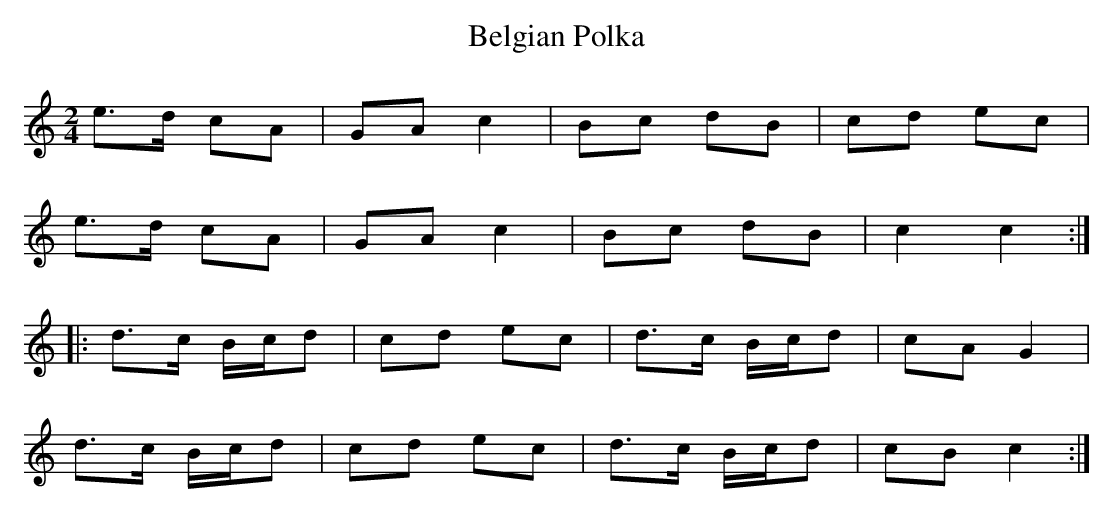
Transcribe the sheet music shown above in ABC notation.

X:1
T:Belgian Polka
M:2/4
L:1/8
K:C
e>d cA | GA c2 | Bc dB | cd ec |
e>d cA | GA c2 | Bc dB | c2 c2 ::
d>c B/c/d | cd ec | d>c B/c/d | cA G2 |
d>c B/c/d | cd ec | d>c B/c/d | cB c2 :|
